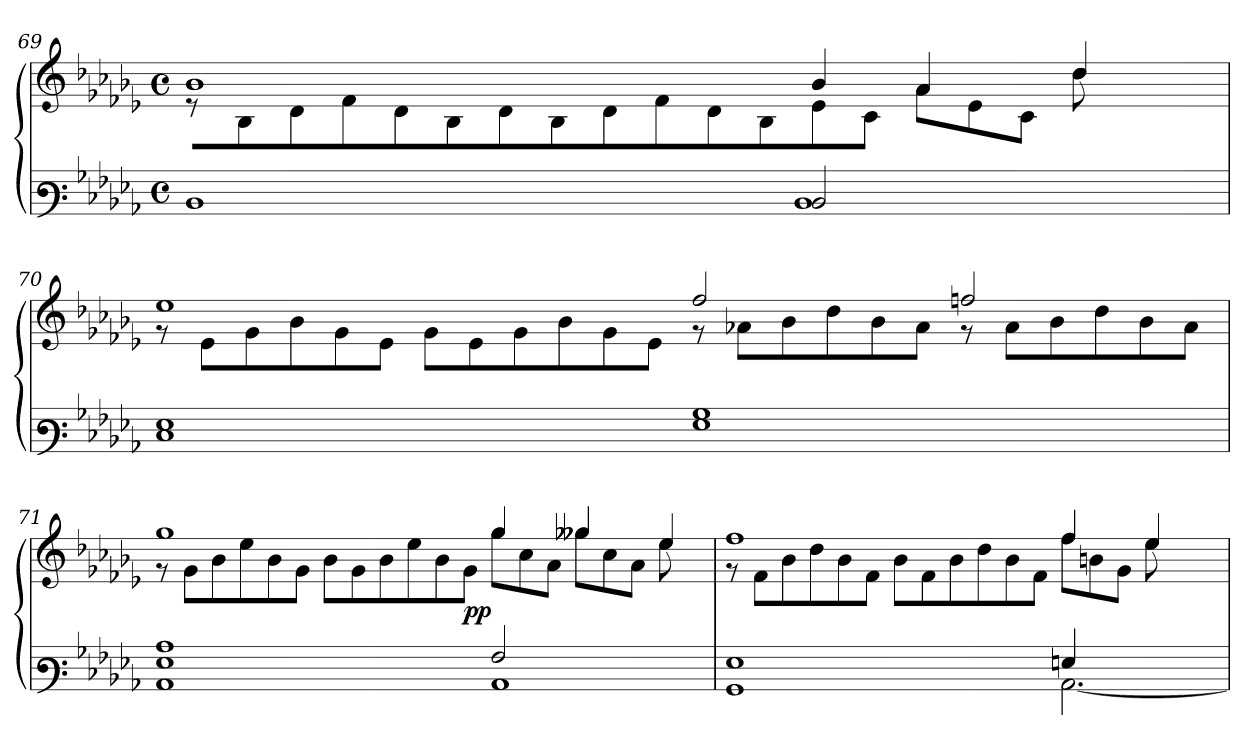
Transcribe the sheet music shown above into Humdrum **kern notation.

**kern	**kern	**dynam
*part1	*part1	*part1
*staff2	*staff1	*staff1/2
!!LO:PB:g=z
*clefF3	*clefG3	*
*k[b-e-a-d-g-c-]	*k[b-e-a-d-g-c-]	*
*M4/4	*M4/4	*
*met(c)	*met(c)	*
=69	=69	=69
*^	*^	*
1D-	1.ryy	1g-	8rB	.
.	.	.	8G-\L	.
.	.	.	8B-\	.
.	.	.	8d-\	.
.	.	.	8B-\	.
.	.	.	8G-\J	.
.	.	.	8B-\L	.
.	.	.	8G-\	.
2ryy	.	2ryy	8B-\	.
.	.	.	8d-\	.
.	.	.	8B-\	.
.	.	.	8G-\J	.
2D-/	1D-	4g-/	8c-\	.
.	.	.	8A-\J	.
.	.	4f/	8f\L	.
.	.	.	8c-\	.
2ryy	.	8ryy	8A-\J	.
.	.	4b-/	8b-\L	.
.	.	.	8ryy	.
.	.	8ryy	8ryy	.
*v	*v	*	*	*
=70	=70	=70	=70
1E- 1G-	1cc-	8re	.
.	.	8c-\L	.
.	.	8e-\	.
.	.	8g-\	.
.	.	8e-\	.
.	.	8c-\J	.
.	.	8e-\L	.
.	.	8c-\	.
2ryy	2ryy	8e-\	.
.	.	8g-\	.
.	.	8e-\	.
.	.	8c-\J	.
1G- 1B-	2dd-/	8re	.
.	.	8f-X\L	.
.	.	8g-\	.
.	.	8b-\	.
.	4ryy	8g-\	.
.	.	8f-\J	.
.	2ddn/	8re	.
.	.	8f-\L	.
2ryy	.	8g-\	.
.	.	8b-\	.
.	4ryy	8g-\	.
.	.	8f-\J	.
!!LO:LB:g=z	!!
=71	=71	=71	=71
*^	*	*	*
*	*^	*	*	*
1c-	1G-	1C-	1ee-	8re	.
.	.	.	.	8e-\L	.
.	.	.	.	8g-\	.
.	.	.	.	8cc-\	.
.	.	.	.	8g-\	.
.	.	.	.	8e-\J	.
.	.	.	.	8g-\L	.
.	.	.	.	8e-\	.
2ryy	2ryy	1.ryy	2ryy	8g-\	.
.	.	.	.	8cc-\	.
.	.	.	.	8g-\	.
!	!	!	!	!	!LO:DY:b
.	.	.	.	8e-\J	pp
2A-/	1C-	.	4ee-/	8ee-\L	.
.	.	.	.	8a-\	.
.	.	.	8ryy	8f\J	.
.	.	.	4ee--X/	8ee--X\L	.
2ryy	.	.	.	8a-\	.
.	.	.	8ryy	8f\J	.
.	.	.	4cc-/	8cc-\L	.
.	.	.	.	8ryy	.
*	*v	*v	*	*	*
=72	=72	=72	=72	=72
1G-	1BB-	1dd-	8re	.
.	.	.	8d-\L	.
.	.	.	8g-\	.
.	.	.	8b-\	.
.	.	.	8g-\	.
.	.	.	8d-\J	.
.	.	.	8g-\L	.
.	.	.	8d-\	.
2ryy	2ryy	2ryy	8g-\	.
.	.	.	8b-\	.
.	.	.	8g-\	.
.	.	.	8d-\J	.
4Gn/	[<2.C-\	4dd-/	8dd-\L	.
.	.	.	8gn\	.
2ryy	.	8ryy	8e-\J	.
.	.	4cc-/	8cc-\L	.
.	.	.	8ryy	.
.	.	8ryy	8ryy	.
*v	*v	*	*	*
*	*v	*v	*
=	=	=
*-	*-	*-
